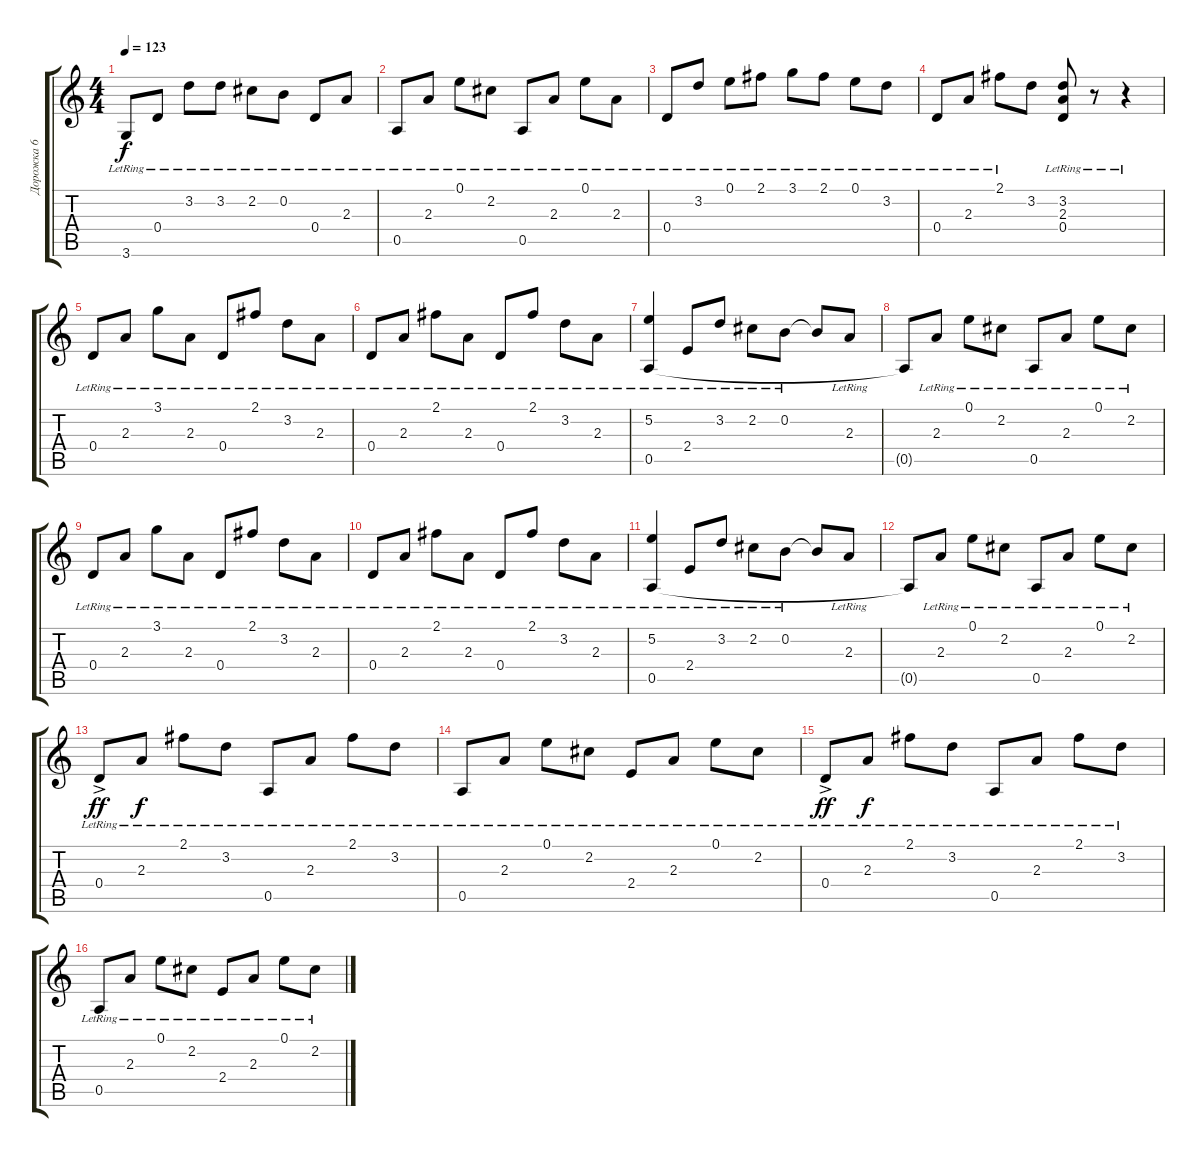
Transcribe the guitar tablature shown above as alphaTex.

\track ("Дорожка 6" "Дорожка 6") {instrument acousticguitarsteel}
\staff {score tabs}
\tuning (E4 B3 G3 D3 A2 E2) {hide}
\ts (4 4)
\tempo 123
\clef g2
\ks c
3.6{lr}.8{dy f} 0.4{lr}.8 3.2{lr}.8 3.2{lr}.8 2.2{lr}.8 0.2{lr}.8 0.4{lr}.8 2.3{lr}.8 |
0.5{lr}.8 2.3{lr}.8 0.1{lr}.8 2.2{lr}.8 0.5{lr}.8 2.3{lr}.8 0.1{lr}.8 2.3{lr}.8 |
0.4{lr}.8 3.2{lr}.8 0.1{lr}.8 2.1{lr}.8 3.1{lr}.8 2.1{lr}.8 0.1{lr}.8 3.2{lr}.8 |
0.4{lr}.8 2.3{lr}.8 2.1{lr}.8 3.2.8 (3.2 2.3 0.4{lr}).8 r.8 r.4 |
0.4{lr}.8 2.3{lr}.8 3.1{lr}.8 2.3{lr}.8 0.4{lr}.8 2.1{lr}.8 3.2{lr}.8 2.3{lr}.8 |
0.4{lr}.8 2.3{lr}.8 2.1{lr}.8 2.3{lr}.8 0.4{lr}.8 2.1{lr}.8 3.2{lr}.8 2.3{lr}.8 |
(5.2{lr} 0.5{lr}).4 2.4{lr}.8 3.2{lr}.8 2.2{lr}.8 0.2{lr}.8 0.2{t}.8 2.3{lr}.8 |
0.5{t}.8 2.3{lr}.8 0.1{lr}.8 2.2{lr}.8 0.5{lr}.8 2.3{lr}.8 0.1{lr}.8 2.2{lr}.8 |
0.4{lr}.8 2.3{lr}.8 3.1{lr}.8 2.3{lr}.8 0.4{lr}.8 2.1{lr}.8 3.2{lr}.8 2.3{lr}.8 |
0.4{lr}.8 2.3{lr}.8 2.1{lr}.8 2.3{lr}.8 0.4{lr}.8 2.1{lr}.8 3.2{lr}.8 2.3{lr}.8 |
(5.2{lr} 0.5{lr}).4 2.4{lr}.8 3.2{lr}.8 2.2{lr}.8 0.2{lr}.8 0.2{t}.8 2.3{lr}.8 |
0.5{t}.8 2.3{lr}.8 0.1{lr}.8 2.2{lr}.8 0.5{lr}.8 2.3{lr}.8 0.1{lr}.8 2.2{lr}.8 |
0.4{ac lr}.8{dy ff} 2.3{lr}.8{dy f} 2.1{lr}.8 3.2{lr}.8 0.5{lr}.8 2.3{lr}.8 2.1{lr}.8 3.2{lr}.8 |
0.5{lr}.8 2.3{lr}.8 0.1{lr}.8 2.2{lr}.8 2.4{lr}.8 2.3{lr}.8 0.1{lr}.8 2.2{lr}.8 |
0.4{ac lr}.8{dy ff} 2.3{lr}.8{dy f} 2.1{lr}.8 3.2{lr}.8 0.5{lr}.8 2.3{lr}.8 2.1{lr}.8 3.2{lr}.8 |
0.5{lr}.8 2.3{lr}.8 0.1{lr}.8 2.2{lr}.8 2.4{lr}.8 2.3{lr}.8 0.1{lr}.8 2.2{lr}.8
